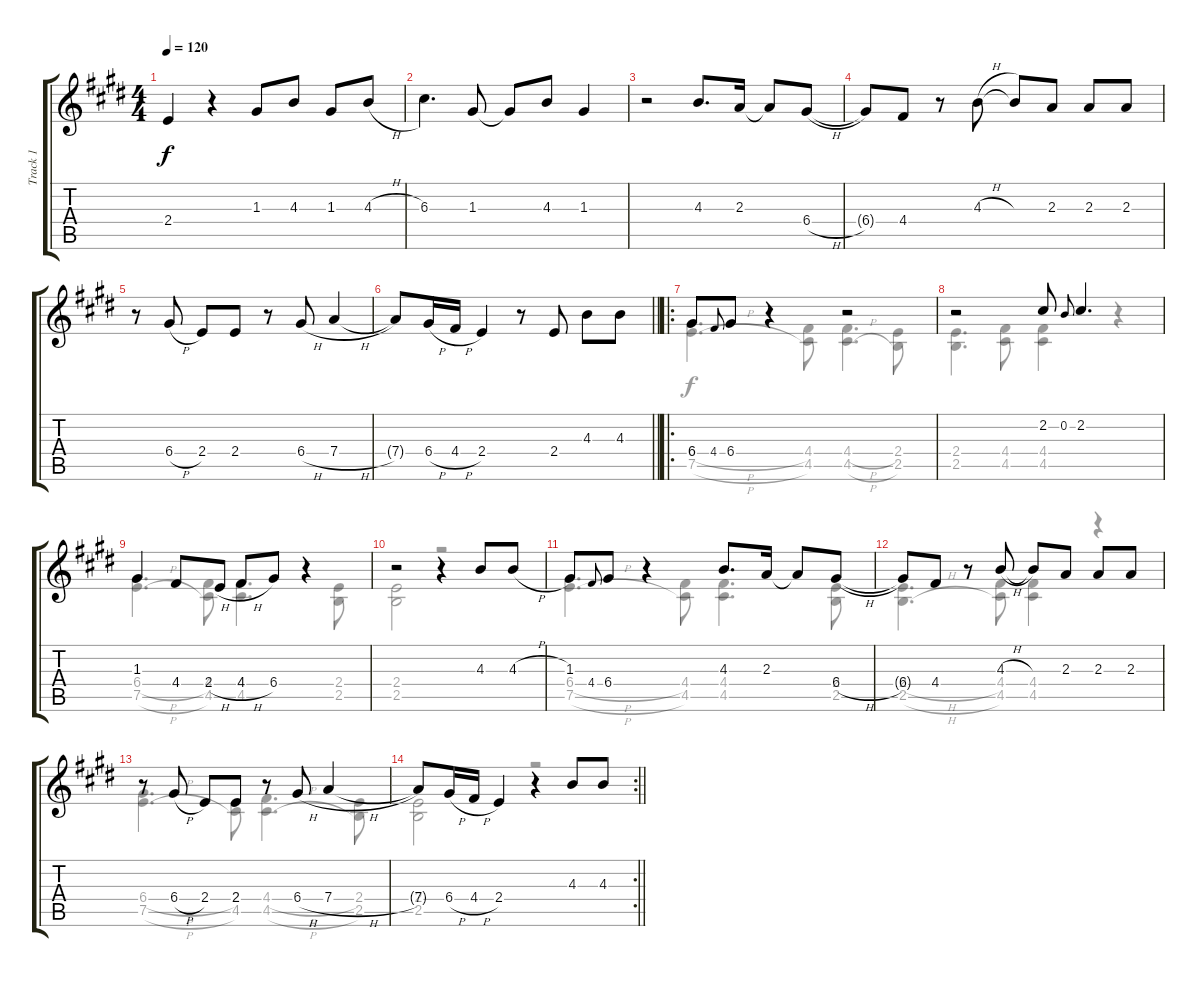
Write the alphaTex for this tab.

\track ("Track 1" "Track 1") {instrument electricguitarjazz}
\staff {score tabs}
\tuning (E4 B3 G3 D3 A2 E2) {hide}
\voice
\ts (4 4)
\tempo 120
\clef g2
\ks e
2.4{t}.4{dy f} r.4 1.3.8 4.3.8 1.3.8 4.3{h}.8 |
6.3.4{d} 1.3.8 1.3{t}.8 4.3.8 1.3.4 |
r.2 4.3.8{d} 2.3.16 2.3{t}.8 6.4{h}.8 |
6.4{t}.8 4.4.8 r.8 4.3{h}.8 4.3{t}.8 2.3.8 2.3.8 2.3.8 |
r.8 6.4{h}.8 2.4.8 2.4.8 r.8 6.4{h}.8 7.4{h}.4 |
\barLineRight lightlight
7.4{t}.8 6.4{h}.16 4.4{h}.16 2.4.4 r.8 2.4.8 4.3.8 4.3.8 |
\ro
6.4.8 4.4.8{gr onbeat} 6.4.8 r.4 r.2 |
r.2 2.2.8 0.2.8{gr onbeat} 2.2.4{d} |
1.3.4 4.4.8 2.4{h}.8 4.4{h}.8 6.4.8 r.4 |
r.2 r.4 4.3.8 4.3{h}.8 |
1.3.8 4.4.8{gr onbeat} 6.4.8 r.4 4.3.8{d} 2.3.16 2.3{t}.8 6.4{h}.8 |
6.4{t}.8 4.4.8 r.8 4.3{h}.8 4.3{t}.8 2.3.8 2.3.8 2.3.8 |
r.8 6.4{h}.8 2.4.8 2.4.8 r.8 6.4{h}.8 7.4{h}.4 |
\rc 2
\barLineRight lightlight
7.4{t}.8 6.4{h}.16 4.4{h}.16 2.4.4 r.4 4.3.8 4.3.8
\voice
\clef g2
\ottava regular
\simile none
\ks e
|
|
|
|
|
\barLineRight lightlight
|
(6.4{h} 7.5{h}).4{d} (4.4 4.5).8 (4.4{h} 4.5{h}).4{d} (2.4 2.5).8 |
(2.4 2.5).4{d} (4.4 4.5).8 (4.4 4.5).4 r.4 |
(6.4{h} 7.5{h}).4{d} (4.4 4.5).8 (4.4 4.5).4{d} (2.4 2.5).8 |
(2.4 2.5).2 r.2 |
(6.4{h} 7.5{h}).4{d} (4.4 4.5).8 (4.4 4.5).4{d} (2.4 2.5).8 |
(2.4{h} 2.5{h}).4{d} (4.4 4.5).8 (4.4 4.5).4 r.4 |
(6.4{h} 7.5{h}).4{d} (2.4 4.5).8 (4.4{h} 4.5{h}).4{d} (2.4 2.5).8 |
\barLineRight lightlight
(2.4 2.5).2 r.2
